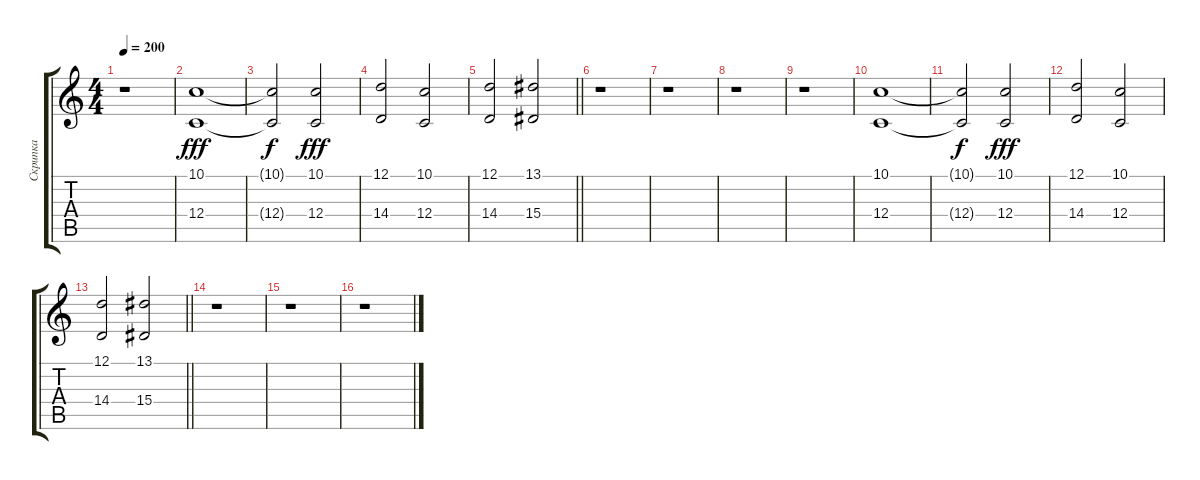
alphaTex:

\track ("Скрипка" "Скрипка") {instrument violin}
\staff {score tabs}
\tuning (D4 A3 F3 C3 G2 C2) {hide}
\ts (4 4)
\tempo 200
\clef g2
\ks c
r.1{dy fff} |
(10.1 12.4).1 |
(10.1{t} 12.4{t}).2{dy f} (10.1 12.4).2{dy fff} |
(12.1 14.4).2 (10.1 12.4).2 |
\barLineRight lightlight
(12.1 14.4).2 (13.1 15.4).2 |
r.1 |
r.1 |
r.1 |
r.1 |
(10.1 12.4).1 |
(10.1{t} 12.4{t}).2{dy f} (10.1 12.4).2{dy fff} |
(12.1 14.4).2 (10.1 12.4).2 |
\barLineRight lightlight
(12.1 14.4).2 (13.1 15.4).2 |
\section ("" " ")
r.1 |
r.1 |
r.1
